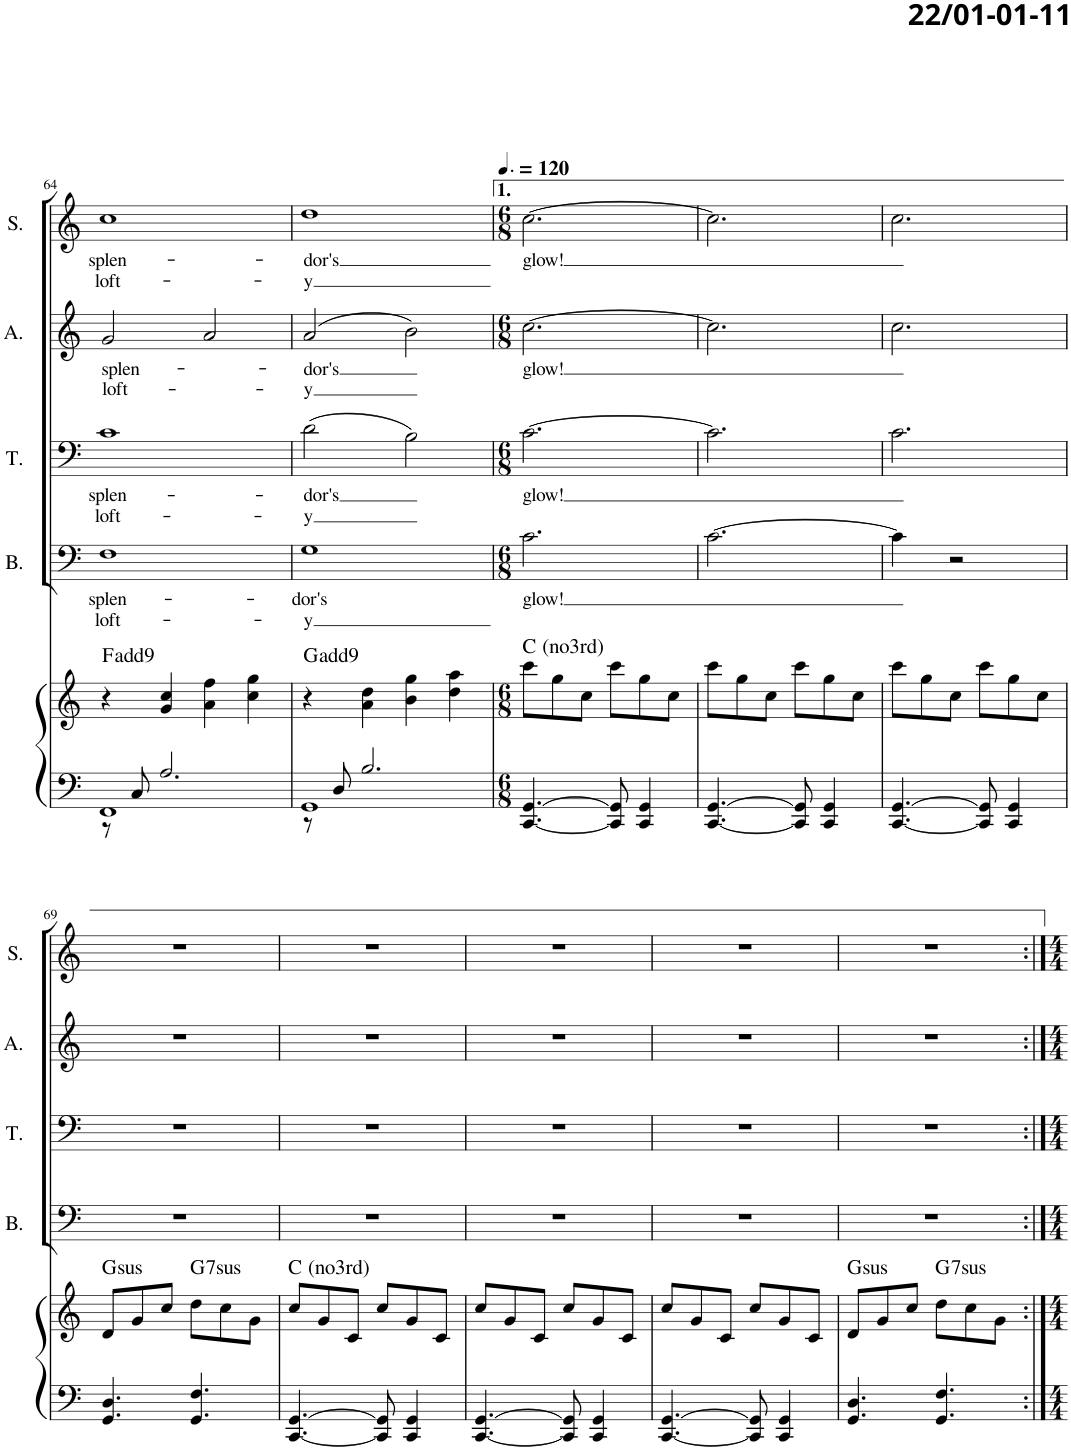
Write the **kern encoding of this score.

**kern	**kern	**harte	**kern	**text	**text	**kern	**text	**text	**kern	**text	**text	**kern	**text	**text
*part5	*part5	*part5	*part4	*part4	*part4	*part3	*part3	*part3	*part2	*part2	*part2	*part1	*part1	*part1
*staff6	*staff5	*	*staff4	*staff4	*staff4	*staff3	*staff3	*staff3	*staff2	*staff2	*staff2	*staff1	*staff1	*staff1
*I"Piano	*	*	*I"Bass	*	*	*I"Tenor	*	*	*I"Alto	*	*	*I"Soprano	*	*
*I'Pno	*	*	*I'B.	*	*	*I'T.	*	*	*I'A.	*	*	*I'S.	*	*
!!LO:PB:g=z
*clefF4	*clefG2	*	*clefF4	*	*	*clefF4	*	*	*clefG2	*	*	*clefG2	*	*
*k[]	*k[]	*	*k[]	*	*	*k[]	*	*	*k[]	*	*	*k[]	*	*
*M4/4	*M4/4	*	*M4/4	*	*	*M4/4	*	*	*M4/4	*	*	*M4/4	*	*
=64	=64	=64	=64	=64	=64	=64	=64	=64	=64	=64	=64	=64	=64	=64
*^	*	*	*	*	*	*	*	*	*	*	*	*	*	*
!	!	!	!	!	!LO:LY:b	!LO:LY:b	!	!LO:LY:b	!LO:LY:b	!	!LO:LY:b	!LO:LY:b	!	!LO:LY:b	!LO:LY:b
1FF	8r	4r	F:maj(9)	1F	splen-	loft-	1c	splen-	loft-	2g/	splen-	loft-	1cc	splen-	loft-
.	8C/	.	.	.	.	.	.	.	.	.	.	.	.	.	.
.	2.A/	4g/ 4cc/	.	.	.	.	.	.	.	.	.	.	.	.	.
.	.	4a\ 4ff\	.	.	.	.	.	.	.	2a/	.	.	.	.	.
.	.	4cc\ 4gg\	.	.	.	.	.	.	.	.	.	.	.	.	.
=65	=65	=65	=65	=65	=65	=65	=65	=65	=65	=65	=65	=65	=65	=65	=65
!	!	!	!	!	!LO:LY:b	!LO:LY:b	!	!LO:LY:b	!LO:LY:b	!	!LO:LY:b	!LO:LY:b	!	!LO:LY:b	!LO:LY:b
1GG	8r	4r	G:maj(9)	1G	-dor's	y	(2d\	-dor's	-y	(2a/	-dor's	-y	1dd	-dor's	-y
.	8D/	.	.	.	.	.	.	.	.	.	.	.	.	.	.
.	2.B/	4a\ 4dd\	.	.	.	.	.	.	.	.	.	.	.	.	.
.	.	4b\ 4gg\	.	.	.	.	2B\)	.	.	2b\)	.	.	.	.	.
.	.	4dd\ 4aa\	.	.	.	.	.	.	.	.	.	.	.	.	.
*v	*v	*	*	*	*	*	*	*	*	*	*	*	*	*	*
=66	=66	=66	=66	=66	=66	=66	=66	=66	=66	=66	=66	=66	=66	=66
*M6/8	*M6/8	*	*M6/8	*	*	*M6/8	*	*	*M6/8	*	*	*M6/8	*	*
*	*	*	*	*	*	*	*	*	*	*	*	*MM180	*	*
!	!	!	!	!LO:LY:b	!	!	!LO:LY:b	!	!	!LO:LY:b	!	!	!LO:LY:b	!
[4.CC/ [4.GG/	8ccc\L	C:maj(*3)	2.c\	glow!	.	[2.c\	glow!	.	[2.cc\	glow!	.	[2.cc\	glow!	.
.	8gg\	.	.	.	.	.	.	.	.	.	.	.	.	.
.	8cc\J	.	.	.	.	.	.	.	.	.	.	.	.	.
8CC/] 8GG/]	8ccc\L	.	.	.	.	.	.	.	.	.	.	.	.	.
4CC/ 4GG/	8gg\	.	.	.	.	.	.	.	.	.	.	.	.	.
.	8cc\J	.	.	.	.	.	.	.	.	.	.	.	.	.
=67	=67	=67	=67	=67	=67	=67	=67	=67	=67	=67	=67	=67	=67	=67
[4.CC/ [4.GG/	8ccc\L	.	[2.c\	.	.	2.c\]	.	.	2.cc\]	.	.	2.cc\]	.	.
.	8gg\	.	.	.	.	.	.	.	.	.	.	.	.	.
.	8cc\J	.	.	.	.	.	.	.	.	.	.	.	.	.
8CC/] 8GG/]	8ccc\L	.	.	.	.	.	.	.	.	.	.	.	.	.
4CC/ 4GG/	8gg\	.	.	.	.	.	.	.	.	.	.	.	.	.
.	8cc\J	.	.	.	.	.	.	.	.	.	.	.	.	.
=68	=68	=68	=68	=68	=68	=68	=68	=68	=68	=68	=68	=68	=68	=68
[4.CC/ [4.GG/	8ccc\L	.	4c\]	.	.	2.c\	.	.	2.cc\	.	.	2.cc\	.	.
.	8gg\	.	.	.	.	.	.	.	.	.	.	.	.	.
.	8cc\J	.	2r	.	.	.	.	.	.	.	.	.	.	.
8CC/] 8GG/]	8ccc\L	.	.	.	.	.	.	.	.	.	.	.	.	.
4CC/ 4GG/	8gg\	.	.	.	.	.	.	.	.	.	.	.	.	.
.	8cc\J	.	.	.	.	.	.	.	.	.	.	.	.	.
!!LO:LB:g=z
=69	=69	=69	=69	=69	=69	=69	=69	=69	=69	=69	=69	=69	=69	=69
!	!	!LO:H:kt=sus	!	!	!	!	!	!	!	!	!	!	!	!
4.GG/ 4.D/	8d/L	G:sus4	2.r	.	.	2.r	.	.	2.r	.	.	2.r	.	.
.	8g/	.	.	.	.	.	.	.	.	.	.	.	.	.
.	8cc/J	.	.	.	.	.	.	.	.	.	.	.	.	.
!	!	!LO:H:kt=7sus	!	!	!	!	!	!	!	!	!	!	!	!
4.GG/ 4.F/	8dd\L	G:sus4(7)	.	.	.	.	.	.	.	.	.	.	.	.
.	8cc\	.	.	.	.	.	.	.	.	.	.	.	.	.
.	8g\J	.	.	.	.	.	.	.	.	.	.	.	.	.
=70	=70	=70	=70	=70	=70	=70	=70	=70	=70	=70	=70	=70	=70	=70
[4.CC/ [4.GG/	8cc/L	C:maj(*3)	2.r	.	.	2.r	.	.	2.r	.	.	2.r	.	.
.	8g/	.	.	.	.	.	.	.	.	.	.	.	.	.
.	8c/J	.	.	.	.	.	.	.	.	.	.	.	.	.
8CC/] 8GG/]	8cc/L	.	.	.	.	.	.	.	.	.	.	.	.	.
4CC/ 4GG/	8g/	.	.	.	.	.	.	.	.	.	.	.	.	.
.	8c/J	.	.	.	.	.	.	.	.	.	.	.	.	.
=71	=71	=71	=71	=71	=71	=71	=71	=71	=71	=71	=71	=71	=71	=71
[4.CC/ [4.GG/	8cc/L	.	2.r	.	.	2.r	.	.	2.r	.	.	2.r	.	.
.	8g/	.	.	.	.	.	.	.	.	.	.	.	.	.
.	8c/J	.	.	.	.	.	.	.	.	.	.	.	.	.
8CC/] 8GG/]	8cc/L	.	.	.	.	.	.	.	.	.	.	.	.	.
4CC/ 4GG/	8g/	.	.	.	.	.	.	.	.	.	.	.	.	.
.	8c/J	.	.	.	.	.	.	.	.	.	.	.	.	.
=72	=72	=72	=72	=72	=72	=72	=72	=72	=72	=72	=72	=72	=72	=72
[4.CC/ [4.GG/	8cc/L	.	2.r	.	.	2.r	.	.	2.r	.	.	2.r	.	.
.	8g/	.	.	.	.	.	.	.	.	.	.	.	.	.
.	8c/J	.	.	.	.	.	.	.	.	.	.	.	.	.
8CC/] 8GG/]	8cc/L	.	.	.	.	.	.	.	.	.	.	.	.	.
4CC/ 4GG/	8g/	.	.	.	.	.	.	.	.	.	.	.	.	.
.	8c/J	.	.	.	.	.	.	.	.	.	.	.	.	.
=73	=73	=73	=73	=73	=73	=73	=73	=73	=73	=73	=73	=73	=73	=73
!	!	!LO:H:kt=sus	!	!	!	!	!	!	!	!	!	!	!	!
4.GG/ 4.D/	8d/L	G:sus4	2.r	.	.	2.r	.	.	2.r	.	.	2.r	.	.
.	8g/	.	.	.	.	.	.	.	.	.	.	.	.	.
.	8cc/J	.	.	.	.	.	.	.	.	.	.	.	.	.
!	!	!LO:H:kt=7sus	!	!	!	!	!	!	!	!	!	!	!	!
4.GG/ 4.F/	8dd\L	G:sus4(7)	.	.	.	.	.	.	.	.	.	.	.	.
.	8cc\	.	.	.	.	.	.	.	.	.	.	.	.	.
.	8g\J	.	.	.	.	.	.	.	.	.	.	.	.	.
=:|!	=:|!	=:|!	=:|!	=:|!	=:|!	=:|!	=:|!	=:|!	=:|!	=:|!	=:|!	=:|!	=:|!	=:|!
*-	*-	*-	*-	*-	*-	*-	*-	*-	*-	*-	*-	*-	*-	*-
